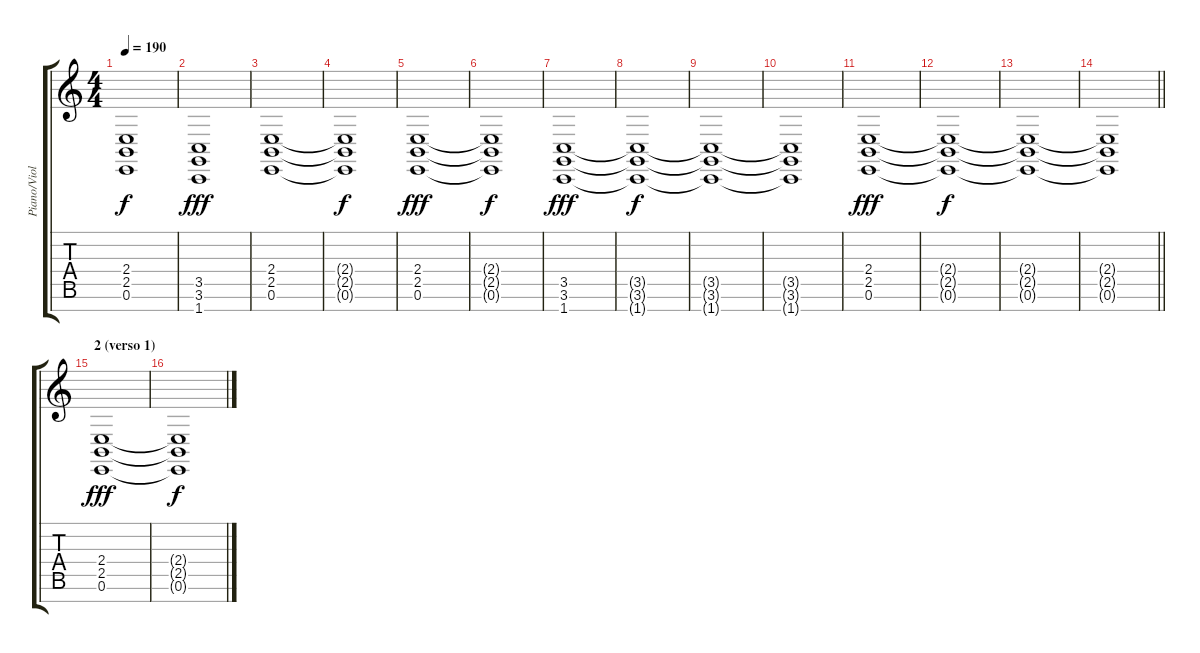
\track ("Piano/Violonchelo" "Piano/Viol") {instrument acousticgrandpiano}
\staff {score tabs}
\tuning (E4 B3 G3 D3 A2 E2 B1) {hide}
\ts (4 4)
\tempo 190
\clef g2
\ks c
(2.4{t} 2.5{t} 0.6{t}).1{dy f} |
(3.5 3.6 1.7).1{dy fff} |
(2.4 2.5 0.6).1 |
(2.4{t} 2.5{t} 0.6{t}).1{dy f} |
(2.4 2.5 0.6).1{dy fff} |
(2.4{t} 2.5{t} 0.6{t}).1{dy f} |
(3.5 3.6 1.7).1{dy fff} |
(3.5{t} 3.6{t} 1.7{t}).1{dy f} |
(3.5{t} 3.6{t} 1.7{t}).1 |
(3.5{t} 3.6{t} 1.7{t}).1 |
(2.4 2.5 0.6).1{dy fff} |
(2.4{t} 2.5{t} 0.6{t}).1{dy f} |
(2.4{t} 2.5{t} 0.6{t}).1 |
\barLineRight lightlight
(2.4{t} 2.5{t} 0.6{t}).1 |
\section ("" "2 (verso 1)")
(2.4 2.5 0.6).1{dy fff} |
(2.4{t} 2.5{t} 0.6{t}).1{dy f}
